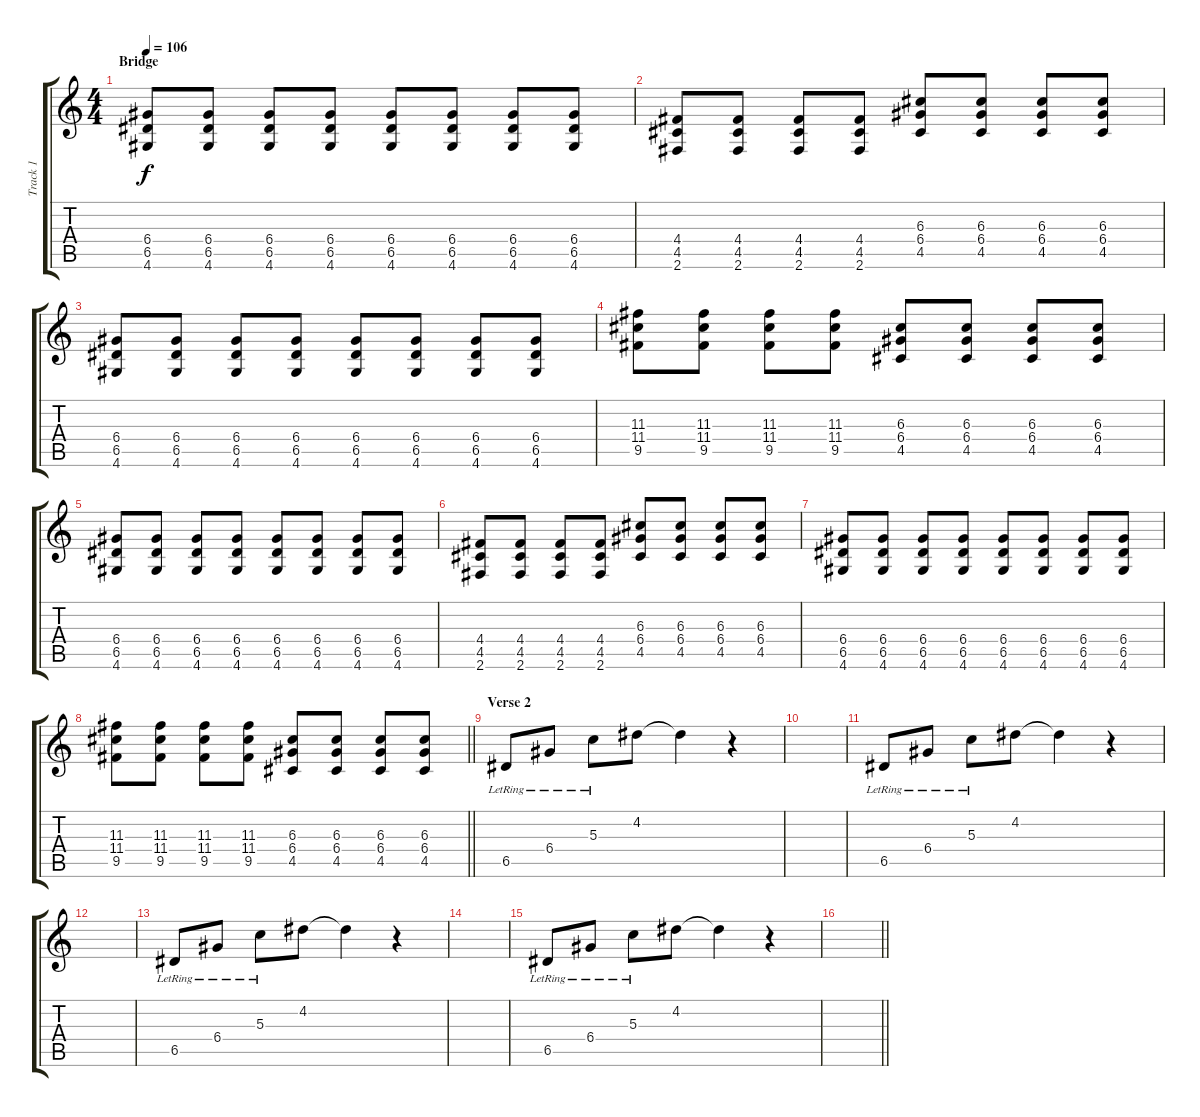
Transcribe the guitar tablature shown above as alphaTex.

\track ("Track 1" "Track 1") {instrument distortionguitar}
\staff {score tabs}
\tuning (E4 B3 G3 D3 A2 E2) {hide}
\ts (4 4)
\section ("" "Bridge ")
\tempo 106
\clef g2
\ks c
(6.4 6.5 4.6).8{dy f} (6.4 6.5 4.6).8 (6.4 6.5 4.6).8 (6.4 6.5 4.6).8 (6.4 6.5 4.6).8 (6.4 6.5 4.6).8 (6.4 6.5 4.6).8 (6.4 6.5 4.6).8 |
(4.4 4.5 2.6).8 (4.4 4.5 2.6).8 (4.4 4.5 2.6).8 (4.4 4.5 2.6).8 (6.3 6.4 4.5).8 (6.3 6.4 4.5).8 (6.3 6.4 4.5).8 (6.3 6.4 4.5).8 |
(6.4 6.5 4.6).8 (6.4 6.5 4.6).8 (6.4 6.5 4.6).8 (6.4 6.5 4.6).8 (6.4 6.5 4.6).8 (6.4 6.5 4.6).8 (6.4 6.5 4.6).8 (6.4 6.5 4.6).8 |
(11.3 11.4 9.5).8 (11.3 11.4 9.5).8 (11.3 11.4 9.5).8 (11.3 11.4 9.5).8 (6.3 6.4 4.5).8 (6.3 6.4 4.5).8 (6.3 6.4 4.5).8 (6.3 6.4 4.5).8 |
(6.4 6.5 4.6).8 (6.4 6.5 4.6).8 (6.4 6.5 4.6).8 (6.4 6.5 4.6).8 (6.4 6.5 4.6).8 (6.4 6.5 4.6).8 (6.4 6.5 4.6).8 (6.4 6.5 4.6).8 |
(4.4 4.5 2.6).8 (4.4 4.5 2.6).8 (4.4 4.5 2.6).8 (4.4 4.5 2.6).8 (6.3 6.4 4.5).8 (6.3 6.4 4.5).8 (6.3 6.4 4.5).8 (6.3 6.4 4.5).8 |
(6.4 6.5 4.6).8 (6.4 6.5 4.6).8 (6.4 6.5 4.6).8 (6.4 6.5 4.6).8 (6.4 6.5 4.6).8 (6.4 6.5 4.6).8 (6.4 6.5 4.6).8 (6.4 6.5 4.6).8 |
\barLineRight lightlight
(11.3 11.4 9.5).8 (11.3 11.4 9.5).8 (11.3 11.4 9.5).8 (11.3 11.4 9.5).8 (6.3 6.4 4.5).8 (6.3 6.4 4.5).8 (6.3 6.4 4.5).8 (6.3 6.4 4.5).8 |
\section ("" "Verse 2")
6.5{lr}.8{instrument electricguitarjazz} 6.4{lr}.8 5.3{lr}.8 4.2.8 4.2{t}.4 r.4 |
|
6.5{lr}.8 6.4{lr}.8 5.3{lr}.8 4.2.8 4.2{t}.4 r.4 |
|
6.5{lr}.8 6.4{lr}.8 5.3{lr}.8 4.2.8 4.2{t}.4 r.4 |
|
6.5{lr}.8 6.4{lr}.8 5.3{lr}.8 4.2.8 4.2{t}.4 r.4 |
\barLineRight lightlight
